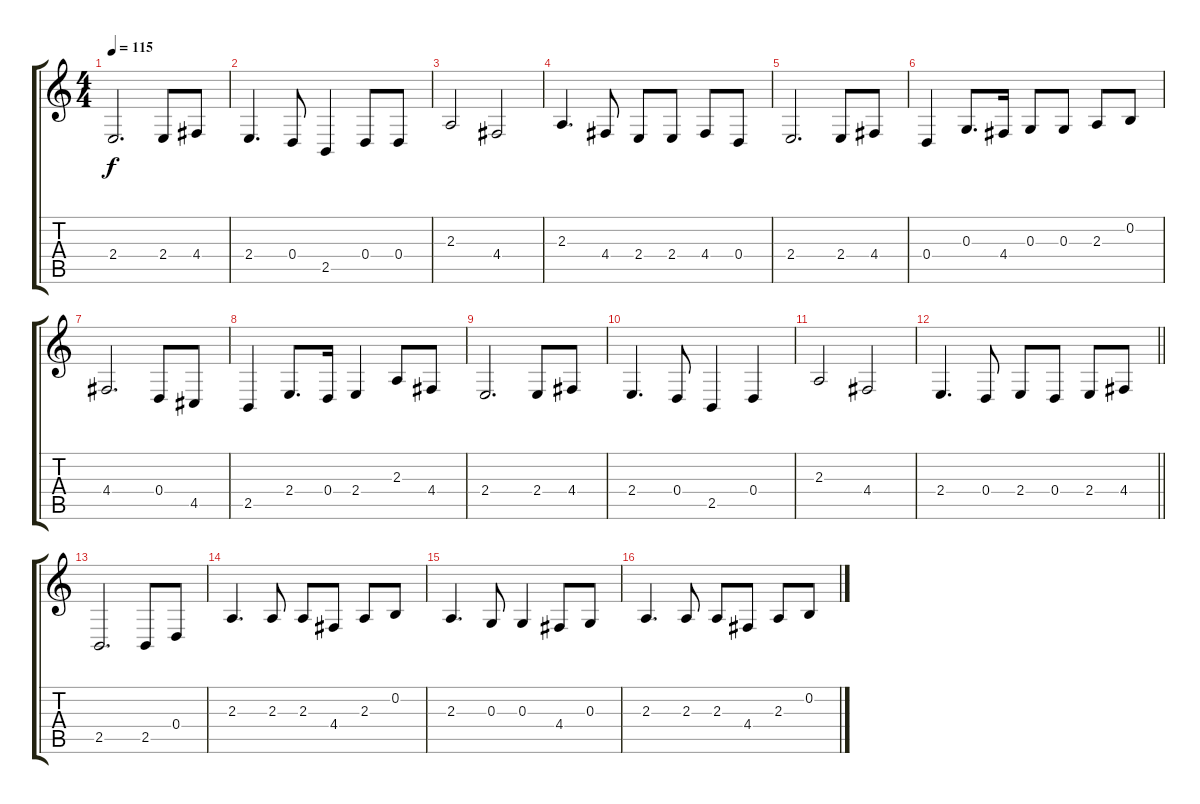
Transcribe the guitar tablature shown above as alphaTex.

\track "" {instrument fx7echoes}
\staff {score tabs}
\tuning (E4 B3 G3 D3 A2 E2) {hide}
\ts (4 4)
\tempo 115
\clef g2
\ks c
2.4.2{d lyrics (0 "") lyrics (1 "") lyrics (2 "") lyrics (3 "") lyrics (4 "") dy f} 2.4.8{lyrics (0 "") lyrics (1 "") lyrics (2 "") lyrics (3 "") lyrics (4 "")} 4.4.8{lyrics (0 "") lyrics (1 "") lyrics (2 "") lyrics (3 "") lyrics (4 "")} |
2.4.4{d lyrics (0 "") lyrics (1 "") lyrics (2 "") lyrics (3 "") lyrics (4 "")} 0.4.8{lyrics (0 "") lyrics (1 "") lyrics (2 "") lyrics (3 "") lyrics (4 "")} 2.5.4{lyrics (0 "") lyrics (1 "") lyrics (2 "") lyrics (3 "") lyrics (4 "")} 0.4.8{lyrics (0 "") lyrics (1 "") lyrics (2 "") lyrics (3 "") lyrics (4 "")} 0.4.8{lyrics (0 "") lyrics (1 "") lyrics (2 "") lyrics (3 "") lyrics (4 "")} |
2.3.2{lyrics (0 "") lyrics (1 "") lyrics (2 "") lyrics (3 "") lyrics (4 "")} 4.4.2{lyrics (0 "") lyrics (1 "") lyrics (2 "") lyrics (3 "") lyrics (4 "")} |
2.3.4{d lyrics (0 "") lyrics (1 "") lyrics (2 "") lyrics (3 "") lyrics (4 "")} 4.4.8{lyrics (0 "") lyrics (1 "") lyrics (2 "") lyrics (3 "") lyrics (4 "")} 2.4.8{lyrics (0 "") lyrics (1 "") lyrics (2 "") lyrics (3 "") lyrics (4 "")} 2.4.8{lyrics (0 "") lyrics (1 "") lyrics (2 "") lyrics (3 "") lyrics (4 "")} 4.4.8{lyrics (0 "") lyrics (1 "") lyrics (2 "") lyrics (3 "") lyrics (4 "")} 0.4.8{lyrics (0 "") lyrics (1 "") lyrics (2 "") lyrics (3 "") lyrics (4 "")} |
2.4.2{d lyrics (0 "") lyrics (1 "") lyrics (2 "") lyrics (3 "") lyrics (4 "")} 2.4.8{lyrics (0 "") lyrics (1 "") lyrics (2 "") lyrics (3 "") lyrics (4 "")} 4.4.8{lyrics (0 "") lyrics (1 "") lyrics (2 "") lyrics (3 "") lyrics (4 "")} |
0.4.4{lyrics (0 "") lyrics (1 "") lyrics (2 "") lyrics (3 "") lyrics (4 "")} 0.3.8{d lyrics (0 "") lyrics (1 "") lyrics (2 "") lyrics (3 "") lyrics (4 "")} 4.4.16{lyrics (0 "") lyrics (1 "") lyrics (2 "") lyrics (3 "") lyrics (4 "")} 0.3.8{lyrics (0 "") lyrics (1 "") lyrics (2 "") lyrics (3 "") lyrics (4 "")} 0.3.8{lyrics (0 "") lyrics (1 "") lyrics (2 "") lyrics (3 "") lyrics (4 "")} 2.3.8{lyrics (0 "") lyrics (1 "") lyrics (2 "") lyrics (3 "") lyrics (4 "")} 0.2.8{lyrics (0 "") lyrics (1 "") lyrics (2 "") lyrics (3 "") lyrics (4 "")} |
4.4.2{d lyrics (0 "") lyrics (1 "") lyrics (2 "") lyrics (3 "") lyrics (4 "")} 0.4.8{lyrics (0 "") lyrics (1 "") lyrics (2 "") lyrics (3 "") lyrics (4 "")} 4.5.8{lyrics (0 "") lyrics (1 "") lyrics (2 "") lyrics (3 "") lyrics (4 "")} |
2.5.4{lyrics (0 "") lyrics (1 "") lyrics (2 "") lyrics (3 "") lyrics (4 "")} 2.4.8{d lyrics (0 "") lyrics (1 "") lyrics (2 "") lyrics (3 "") lyrics (4 "")} 0.4.16{lyrics (0 "") lyrics (1 "") lyrics (2 "") lyrics (3 "") lyrics (4 "")} 2.4.4{lyrics (0 "") lyrics (1 "") lyrics (2 "") lyrics (3 "") lyrics (4 "")} 2.3.8{lyrics (0 "") lyrics (1 "") lyrics (2 "") lyrics (3 "") lyrics (4 "")} 4.4.8{lyrics (0 "") lyrics (1 "") lyrics (2 "") lyrics (3 "") lyrics (4 "")} |
2.4.2{d lyrics (0 "") lyrics (1 "") lyrics (2 "") lyrics (3 "") lyrics (4 "")} 2.4.8{lyrics (0 "") lyrics (1 "") lyrics (2 "") lyrics (3 "") lyrics (4 "")} 4.4.8{lyrics (0 "") lyrics (1 "") lyrics (2 "") lyrics (3 "") lyrics (4 "")} |
2.4.4{d lyrics (0 "") lyrics (1 "") lyrics (2 "") lyrics (3 "") lyrics (4 "")} 0.4.8{lyrics (0 "") lyrics (1 "") lyrics (2 "") lyrics (3 "") lyrics (4 "")} 2.5.4{lyrics (0 "") lyrics (1 "") lyrics (2 "") lyrics (3 "") lyrics (4 "")} 0.4.4{lyrics (0 "") lyrics (1 "") lyrics (2 "") lyrics (3 "") lyrics (4 "")} |
2.3.2{lyrics (0 "") lyrics (1 "") lyrics (2 "") lyrics (3 "") lyrics (4 "")} 4.4.2{lyrics (0 "") lyrics (1 "") lyrics (2 "") lyrics (3 "") lyrics (4 "")} |
\barLineRight lightlight
2.4.4{d lyrics (0 "") lyrics (1 "") lyrics (2 "") lyrics (3 "") lyrics (4 "")} 0.4.8{lyrics (0 "") lyrics (1 "") lyrics (2 "") lyrics (3 "") lyrics (4 "")} 2.4.8{lyrics (0 "") lyrics (1 "") lyrics (2 "") lyrics (3 "") lyrics (4 "")} 0.4.8{lyrics (0 "") lyrics (1 "") lyrics (2 "") lyrics (3 "") lyrics (4 "")} 2.4.8{lyrics (0 "") lyrics (1 "") lyrics (2 "") lyrics (3 "") lyrics (4 "")} 4.4.8{lyrics (0 "") lyrics (1 "") lyrics (2 "") lyrics (3 "") lyrics (4 "")} |
\section ("" "")
2.5.2{d lyrics (0 "") lyrics (1 "") lyrics (2 "") lyrics (3 "") lyrics (4 "")} 2.5.8{lyrics (0 "") lyrics (1 "") lyrics (2 "") lyrics (3 "") lyrics (4 "")} 0.4.8{lyrics (0 "") lyrics (1 "") lyrics (2 "") lyrics (3 "") lyrics (4 "")} |
2.3.4{d lyrics (0 "") lyrics (1 "") lyrics (2 "") lyrics (3 "") lyrics (4 "")} 2.3.8{lyrics (0 "") lyrics (1 "") lyrics (2 "") lyrics (3 "") lyrics (4 "")} 2.3.8{lyrics (0 "") lyrics (1 "") lyrics (2 "") lyrics (3 "") lyrics (4 "")} 4.4.8{lyrics (0 "") lyrics (1 "") lyrics (2 "") lyrics (3 "") lyrics (4 "")} 2.3.8{lyrics (0 "") lyrics (1 "") lyrics (2 "") lyrics (3 "") lyrics (4 "")} 0.2.8{lyrics (0 "") lyrics (1 "") lyrics (2 "") lyrics (3 "") lyrics (4 "")} |
2.3.4{d lyrics (0 "") lyrics (1 "") lyrics (2 "") lyrics (3 "") lyrics (4 "")} 0.3.8{lyrics (0 "") lyrics (1 "") lyrics (2 "") lyrics (3 "") lyrics (4 "")} 0.3.4{lyrics (0 "") lyrics (1 "") lyrics (2 "") lyrics (3 "") lyrics (4 "")} 4.4.8{lyrics (0 "") lyrics (1 "") lyrics (2 "") lyrics (3 "") lyrics (4 "")} 0.3.8{lyrics (0 "") lyrics (1 "") lyrics (2 "") lyrics (3 "") lyrics (4 "")} |
2.3.4{d lyrics (0 "") lyrics (1 "") lyrics (2 "") lyrics (3 "") lyrics (4 "")} 2.3.8{lyrics (0 "") lyrics (1 "") lyrics (2 "") lyrics (3 "") lyrics (4 "")} 2.3.8{lyrics (0 "") lyrics (1 "") lyrics (2 "") lyrics (3 "") lyrics (4 "")} 4.4.8{lyrics (0 "") lyrics (1 "") lyrics (2 "") lyrics (3 "") lyrics (4 "")} 2.3.8{lyrics (0 "") lyrics (1 "") lyrics (2 "") lyrics (3 "") lyrics (4 "")} 0.2.8{lyrics (0 "") lyrics (1 "") lyrics (2 "") lyrics (3 "") lyrics (4 "")}
